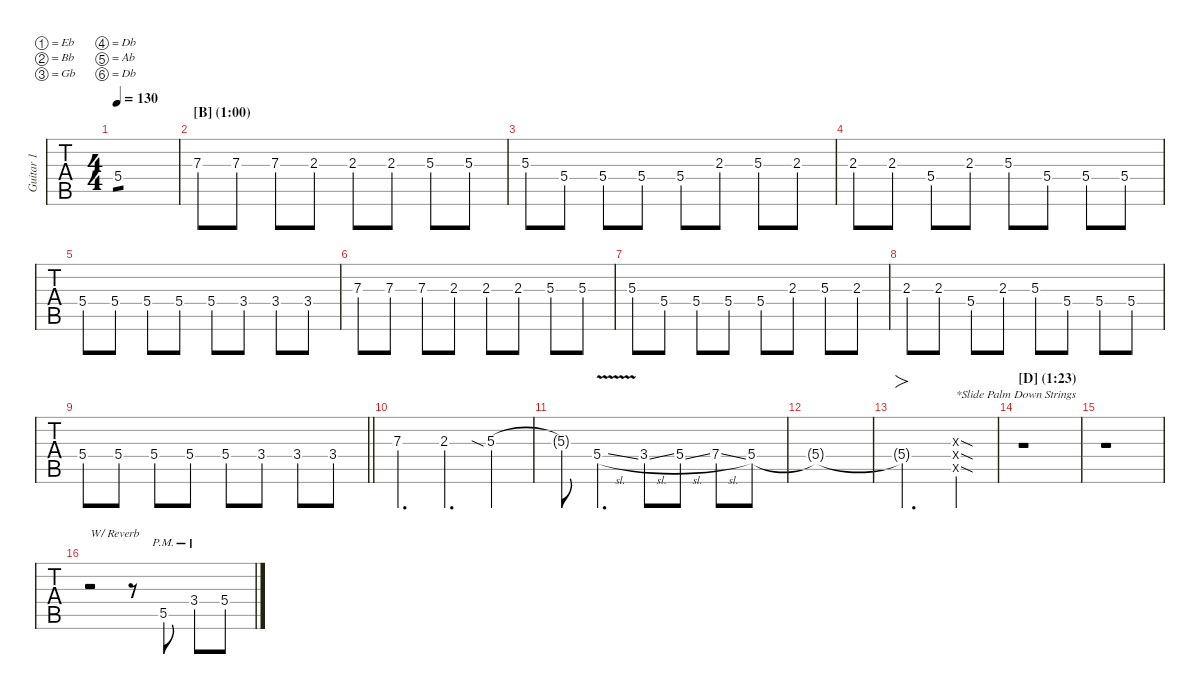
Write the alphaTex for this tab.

\defaultSystemsLayout 4
\hideDynamics
\bracketExtendMode nobrackets
\multiTrackTrackNamePolicy allsystems
\firstSystemTrackNameMode fullname
\otherSystemsTrackNameMode fullname
\track ("Guitar 1" "Guitar 1") {instrument overdrivenguitar}
\staff {tabs}
\tuning (Eb4 Bb3 Gb3 Db3 Ab2 Db2)
\ts (4 4)
\tempo 130
\clef g2
\ks aminor
5.4{acc x}.1{tp 1 dy mf} |
\section ("B" "(1:00)")
7.3{acc x}.8 7.3{acc x}.8 7.3{acc x}.8 2.3{acc x}.8 2.3{acc x}.8 2.3{acc x}.8 5.3{acc #}.8 5.3{acc #}.8 |
5.3{acc #}.8 5.4{acc x}.8 5.4{acc x}.8 5.4{acc x}.8 5.4{acc x}.8 2.3{acc x}.8 5.3{acc #}.8 2.3{acc x}.8 |
2.3{acc x}.8 2.3{acc x}.8 5.4{acc x}.8 2.3{acc x}.8 5.3{acc #}.8 5.4{acc x}.8 5.4{acc x}.8 5.4{acc x}.8 |
5.4{acc x}.8 5.4{acc x}.8 5.4{acc x}.8 5.4{acc x}.8 5.4{acc x}.8 3.4{acc #}.8 3.4{acc #}.8 3.4{acc #}.8 |
7.3{acc x}.8 7.3{acc x}.8 7.3{acc x}.8 2.3{acc x}.8 2.3{acc x}.8 2.3{acc x}.8 5.3{acc #}.8 5.3{acc #}.8 |
5.3{acc #}.8 5.4{acc x}.8 5.4{acc x}.8 5.4{acc x}.8 5.4{acc x}.8 2.3{acc x}.8 5.3{acc #}.8 2.3{acc x}.8 |
2.3{acc x}.8 2.3{acc x}.8 5.4{acc x}.8 2.3{acc x}.8 5.3{acc #}.8 5.4{acc x}.8 5.4{acc x}.8 5.4{acc x}.8 |
\barLineRight lightlight
5.4{acc x}.8 5.4{acc x}.8 5.4{acc x}.8 5.4{acc x}.8 5.4{acc x}.8 3.4{acc #}.8 3.4{acc #}.8 3.4{acc #}.8 |
7.3{acc x}.4{d} 2.3{acc x}.4{d} 5.3{sia acc #}.4 |
5.3{t acc #}.8 5.4{v sl acc x}.4{d} 3.4{sl acc #}.8 5.4{sl acc x}.8 7.4{sl acc x}.8 5.4{acc x}.8 |
5.4{t acc x}.1 |
5.4{t acc x}.2{fo d instrument overdrivenguitar} (12.5{sod x acc x} 14.4{sod x acc x} 14.3{sod x acc x}).4{txt "*Slide Palm Down Strings"} |
\section ("D" "(1:23)")
r.1 |
r.1 |
r.2{txt "W/ Reverb"} r.8 5.5{pm acc x}.8 3.4{pm acc #}.8 5.4{acc x}.8
